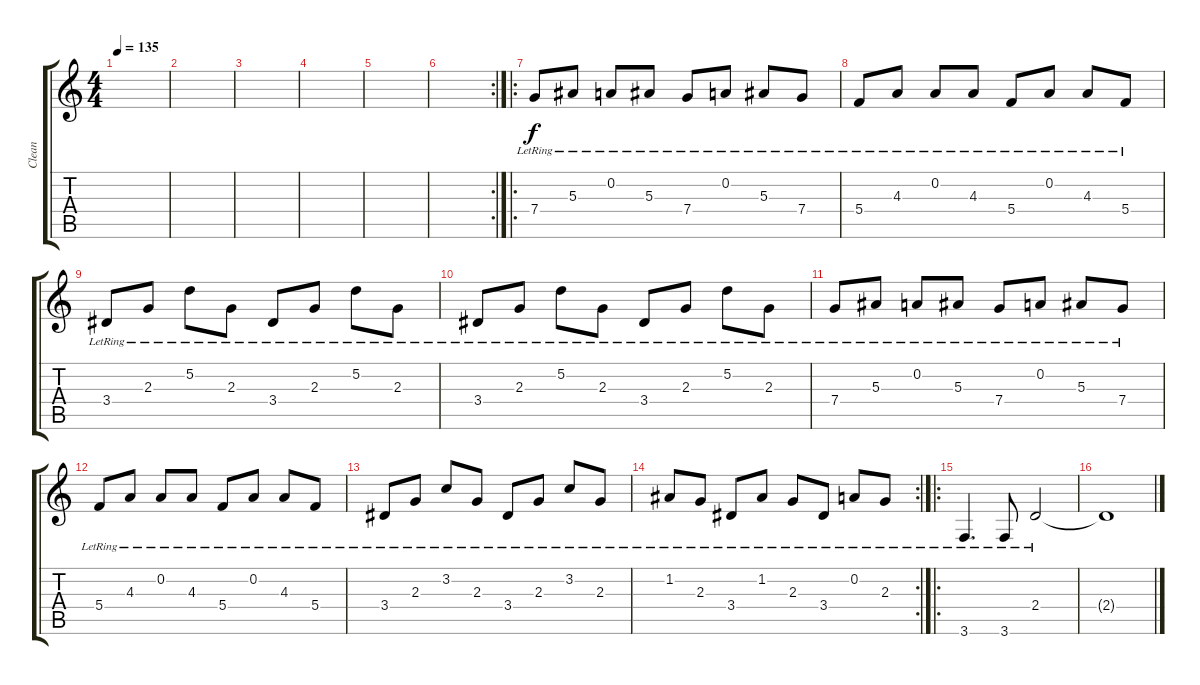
\track ("Clean" "Clean") {instrument electricguitarclean}
\staff {score tabs}
\tuning (D4 A3 F3 C3 G2 D2) {hide}
\ts (4 4)
\tempo 135
\clef g2
\ks c
|
|
|
|
|
\rc 2
|
\ro
7.4{lr}.8{balance 2} 5.3{lr}.8 0.2{lr}.8 5.3{lr}.8 7.4{lr}.8 0.2{lr}.8 5.3{lr}.8 7.4{lr}.8 |
5.4{lr}.8 4.3{lr}.8 0.2{lr}.8 4.3{lr}.8 5.4{lr}.8 0.2{lr}.8 4.3{lr}.8 5.4{lr}.8 |
3.4{lr}.8 2.3{lr}.8 5.2{lr}.8 2.3{lr}.8 3.4{lr}.8 2.3{lr}.8 5.2{lr}.8 2.3{lr}.8 |
3.4{lr}.8 2.3{lr}.8 5.2{lr}.8 2.3{lr}.8 3.4{lr}.8 2.3{lr}.8 5.2{lr}.8 2.3{lr}.8 |
7.4{lr}.8 5.3{lr}.8 0.2{lr}.8 5.3{lr}.8 7.4{lr}.8 0.2{lr}.8 5.3{lr}.8 7.4{lr}.8 |
5.4{lr}.8 4.3{lr}.8 0.2{lr}.8 4.3{lr}.8 5.4{lr}.8 0.2{lr}.8 4.3{lr}.8 5.4{lr}.8 |
3.4{lr}.8 2.3{lr}.8 3.2{lr}.8 2.3{lr}.8 3.4{lr}.8 2.3{lr}.8 3.2{lr}.8 2.3{lr}.8 |
\rc 2
1.2{lr}.8 2.3{lr}.8 3.4{lr}.8 1.2{lr}.8 2.3{lr}.8 3.4{lr}.8 0.2{lr}.8 2.3{lr}.8 |
\ro
3.6{lr}.4{d balance 8} 3.6{lr}.8 2.4{lr}.2 |
2.4{t}.1
